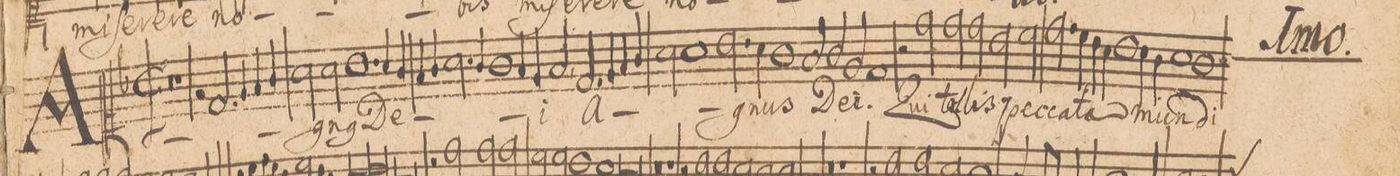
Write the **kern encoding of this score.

**kern	**text
*I"CANTVS.	*
*clefC1	*
*k[b-]	*
*met(C|)	*
*M2/1	*
0r	.
=30-	=30-
1r	.
2rf	.
2.d/	A-
=31-	=31-
4e/	.
4f/	.
4g/	.
2a\	.
2a\	-gn(us)
=32-	=32-
1.b-	De-
4a/	.
4g/	.
=33-	=33-
4f/	.
4g/	.
2.a\	.
4g/	.
1g\	.
=34-	=34-
4f/	.
4e/	.
2f,/	-i
2.d/	a-
=35-	=35-
4e/	.
4f/	.
4g/	.
2a\	.
1a\	.
=36-	=36-
2.b-\	.
4a\	.
1g\	-gnus
=37-	=37-
2f/	De-
2g/	.
2e/	.
=38-	=38-
1d	-i
2r	.
2dd\	Qui
=39-	=39-
2dd\	tol-
2dd\	-lis
2b-\	pec-
2cc\	.
=40-	=40-
2.dd\	-ca-
4cc\	.
4b-\	.
4a\	.
1b-\	-ta
=41-	=41-
4a\	mun-
4g\	.
1a	.
=42-	=42-
1g	-di
*-	*-
